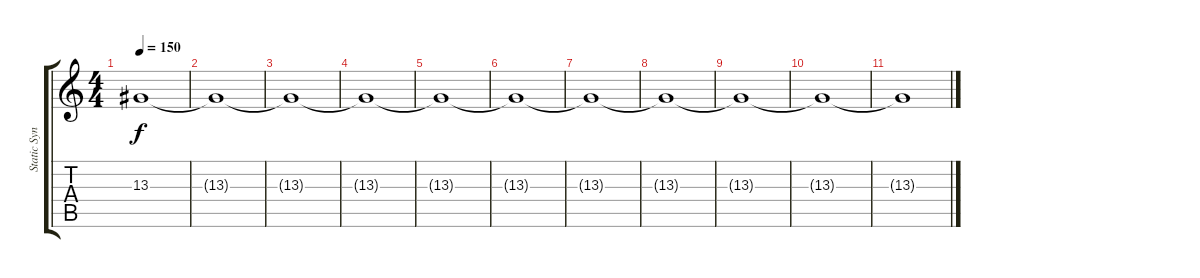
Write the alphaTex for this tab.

\track ("Static Synth" "Static Syn") {instrument stringensemble1}
\staff {score tabs}
\tuning (E4 B3 G3 D3 A2 E2) {hide}
\ts (4 4)
\tempo 150
\clef g2
\ks c
13.3{t}.1{dy f} |
13.3{t}.1 |
13.3{t}.1 |
13.3{t}.1 |
13.3{t}.1 |
13.3{t}.1 |
13.3{t}.1 |
13.3{t}.1 |
13.3{t}.1 |
13.3{t}.1 |
13.3{t}.1
